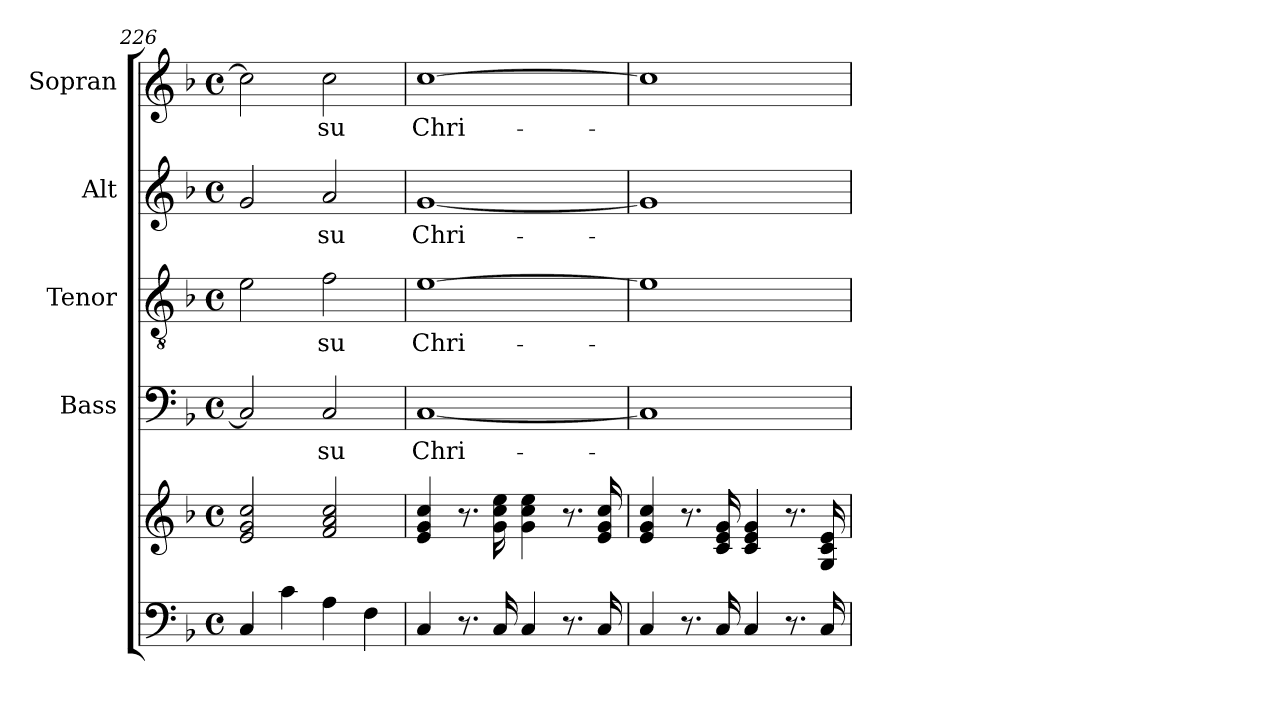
**kern	**kern	**kern	**text	**kern	**text	**kern	**text	**kern	**text
*part5	*part5	*part4	*part4	*part3	*part3	*part2	*part2	*part1	*part1
*staff6	*staff5	*staff4	*staff4	*staff3	*staff3	*staff2	*staff2	*staff1	*staff1
*	*	*I"Bass	*	*I"Tenor	*	*I"Alt	*	*I"Sopran	*
*	*	*I'B.	*	*I'T.	*	*I'A.	*	*I'S.	*
*clefF4	*clefG2	*clefF4	*	*clefGv2	*	*clefG2	*	*clefG2	*
*k[b-]	*k[b-]	*k[b-]	*	*k[b-]	*	*k[b-]	*	*k[b-]	*
*F:	*F:	*F:	*	*F:	*	*F:	*	*F:	*
*M4/4	*M4/4	*M4/4	*	*M4/4	*	*M4/4	*	*M4/4	*
*met(c)	*met(c)	*met(c)	*	*met(c)	*	*met(c)	*	*met(c)	*
=226	=226	=226	=226	=226	=226	=226	=226	=226	=226
4C/	2e/ 2g/ 2cc/	2C/]	.	2e\	.	2g/	.	2cc\]	.
4c\	.	.	.	.	.	.	.	.	.
!	!	!	!LO:LY:b	!	!LO:LY:b	!	!LO:LY:b	!	!LO:LY:b
4A\	2f/ 2a/ 2cc/	2C/	-su	2f\	-su	2a/	-su	2cc\	-su
4F\	.	.	.	.	.	.	.	.	.
=227	=227	=227	=227	=227	=227	=227	=227	=227	=227
!	!	!	!LO:LY:b	!	!LO:LY:b	!	!LO:LY:b	!	!LO:LY:b
4C/	4e/ 4g/ 4cc/	[1C	Chri-	[1e	Chri-	[1g	Chri-	[1cc	Chri-
8.r	8.r	.	.	.	.	.	.	.	.
16C/	16g\ 16cc\ 16ee\	.	.	.	.	.	.	.	.
4C/	4g\ 4cc\ 4ee\	.	.	.	.	.	.	.	.
8.r	8.r	.	.	.	.	.	.	.	.
16C/	16e/ 16g/ 16cc/	.	.	.	.	.	.	.	.
=228	=228	=228	=228	=228	=228	=228	=228	=228	=228
4C/	4e/ 4g/ 4cc/	1C]	.	1e]	.	1g]	.	1cc]	.
8.r	8.r	.	.	.	.	.	.	.	.
16C/	16c/ 16e/ 16g/	.	.	.	.	.	.	.	.
4C/	4c/ 4e/ 4g/	.	.	.	.	.	.	.	.
8.r	8.r	.	.	.	.	.	.	.	.
16C/	16G/ 16c/ 16e/	.	.	.	.	.	.	.	.
=	=	=	=	=	=	=	=	=	=
*-	*-	*-	*-	*-	*-	*-	*-	*-	*-
